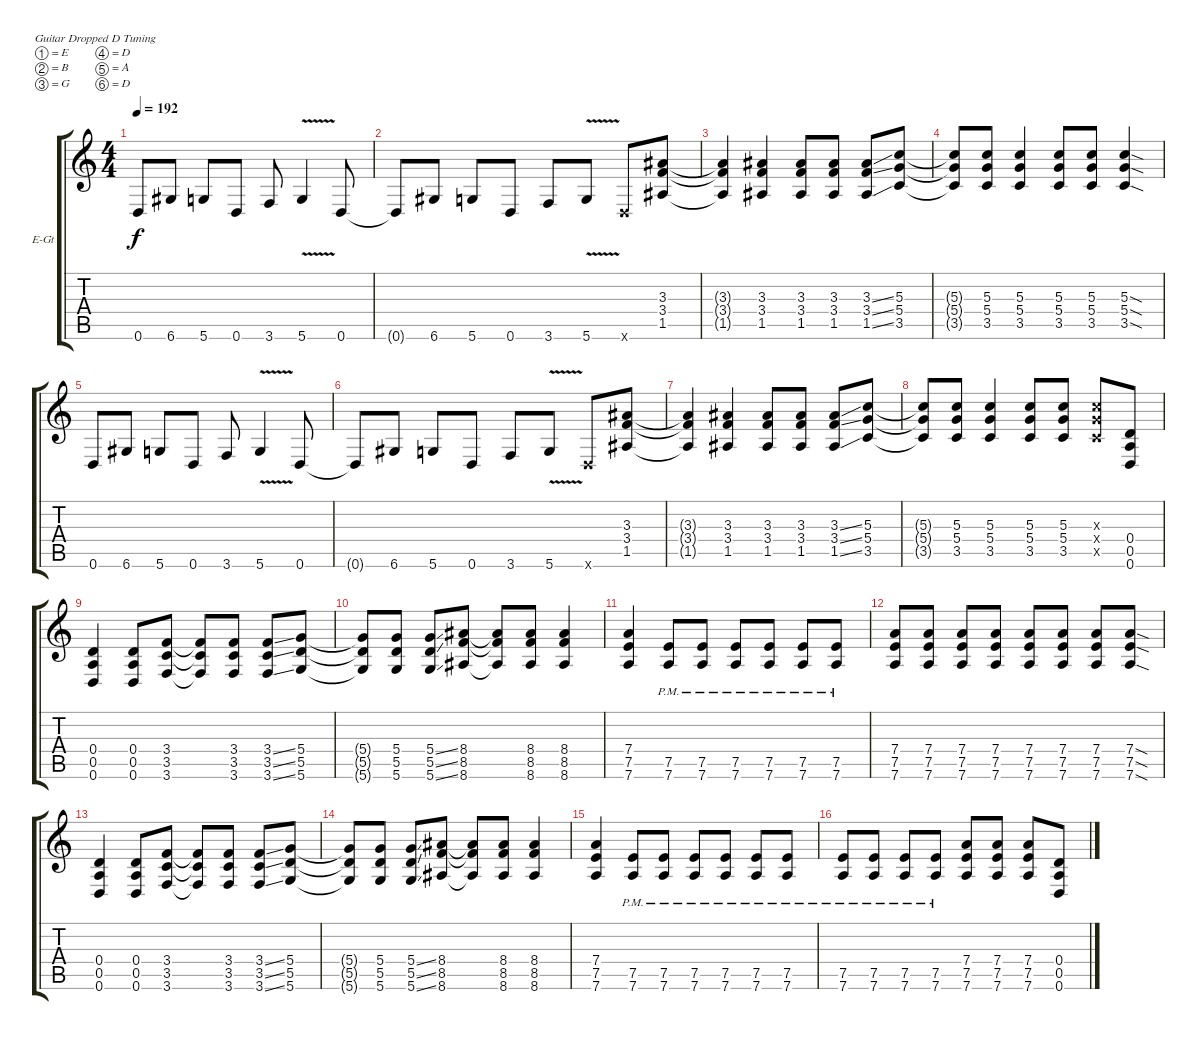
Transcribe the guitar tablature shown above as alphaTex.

\defaultSystemsLayout 4
\bracketExtendMode groupsimilarinstruments
\firstSystemTrackNameOrientation horizontal
\otherSystemsTrackNameOrientation horizontal
\track ("Electric Guitar" "E-Gt") {instrument distortionguitar}
\staff {score tabs}
\tuning (E4 B3 G3 D3 A2 D2)
\ts (4 4)
\tempo 192
\clef g2
\ks c
0.6.8{dy f} 6.6.8 5.6.8 0.6.8 3.6.8 5.6{v}.4 0.6.8 |
0.6{t}.8 6.6.8 5.6.8 0.6.8 3.6.8 5.6{v}.8 0.6{x}.8 (1.5 3.4 3.3).8 |
(1.5{t} 3.4{t} 3.3{t}).4 (1.5 3.4 3.3).4 (3.4 3.3 1.5).8 (1.5 3.4 3.3).8 (3.3{ss} 3.4{ss} 1.5{ss}).8 (5.3 5.4 3.5).8 |
(5.3{t} 5.4{t} 3.5{t}).8 (3.5 5.4 5.3).8 (5.3 5.4 3.5).4 (3.5 5.4 5.3).8 (5.3 5.4 3.5).8 (3.5{sod} 5.4{sod} 5.3{sod}).4 |
0.6.8 6.6.8 5.6.8 0.6.8 3.6.8 5.6{v}.4 0.6.8 |
0.6{t}.8 6.6.8 5.6.8 0.6.8 3.6.8 5.6{v}.8 0.6{x}.8 (1.5 3.4 3.3).8 |
(1.5{t} 3.4{t} 3.3{t}).4 (1.5 3.4 3.3).4 (3.4 3.3 1.5).8 (1.5 3.4 3.3).8 (3.3{ss} 3.4{ss} 1.5{ss}).8 (5.3 5.4 3.5).8 |
(5.3{t} 5.4{t} 3.5{t}).8 (3.5 5.4 5.3).8 (5.3 5.4 3.5).4 (3.5 5.4 5.3).8 (5.3 5.4 3.5).8 (3.5{x} 5.4{x} 5.3{x}).8 (0.4 0.5 0.6).8 |
(0.4 0.5 0.6).4 (0.6 0.5 0.4).8 (3.4 3.5 3.6).8 (3.4{t} 3.5{t} 3.6{t}).8 (3.6 3.5 3.4).8 (3.4{ss} 3.5{ss} 3.6{ss}).8 (5.6 5.5 5.4).8 |
(5.6{t} 5.5{t} 5.4{t}).8 (5.4 5.5 5.6).8 (5.6{ss} 5.5{ss} 5.4{ss}).8 (8.6 8.5 8.4).8 (8.6{t} 8.5{t} 8.4{t}).8 (8.4 8.5 8.6).8 (8.6 8.5 8.4).4 |
(7.4 7.5 7.6).4 (7.6{pm} 7.5{pm}).8 (7.5{pm} 7.6{pm}).8 (7.5{pm} 7.6{pm}).8 (7.5{pm} 7.6{pm}).8 (7.5{pm} 7.6{pm}).8 (7.5{pm} 7.6{pm}).8 |
(7.4 7.5 7.6).8 (7.4 7.5 7.6).8 (7.4 7.5 7.6).8 (7.4 7.5 7.6).8 (7.4 7.5 7.6).8 (7.4 7.5 7.6).8 (7.4 7.5 7.6).8 (7.4{sod} 7.5{sod} 7.6{sod}).8 |
(0.4 0.5 0.6).4 (0.6 0.5 0.4).8 (3.4 3.5 3.6).8 (3.4{t} 3.5{t} 3.6{t}).8 (3.6 3.5 3.4).8 (3.4{ss} 3.5{ss} 3.6{ss}).8 (5.6 5.5 5.4).8 |
(5.6{t} 5.5{t} 5.4{t}).8 (5.4 5.5 5.6).8 (5.6{ss} 5.5{ss} 5.4{ss}).8 (8.6 8.5 8.4).8 (8.6{t} 8.5{t} 8.4{t}).8 (8.4 8.5 8.6).8 (8.6 8.5 8.4).4 |
(7.4 7.5 7.6).4 (7.6{pm} 7.5{pm}).8 (7.5{pm} 7.6{pm}).8 (7.5{pm} 7.6{pm}).8 (7.5{pm} 7.6{pm}).8 (7.5{pm} 7.6{pm}).8 (7.5{pm} 7.6{pm}).8 |
(7.5{pm} 7.6{pm}).8 (7.5{pm} 7.6{pm}).8 (7.5{pm} 7.6{pm}).8 (7.5{pm} 7.6{pm}).8 (7.5 7.6 7.4).8 (7.5 7.6 7.4).8 (7.5 7.6 7.4).8 (0.4 0.5 0.6).8
